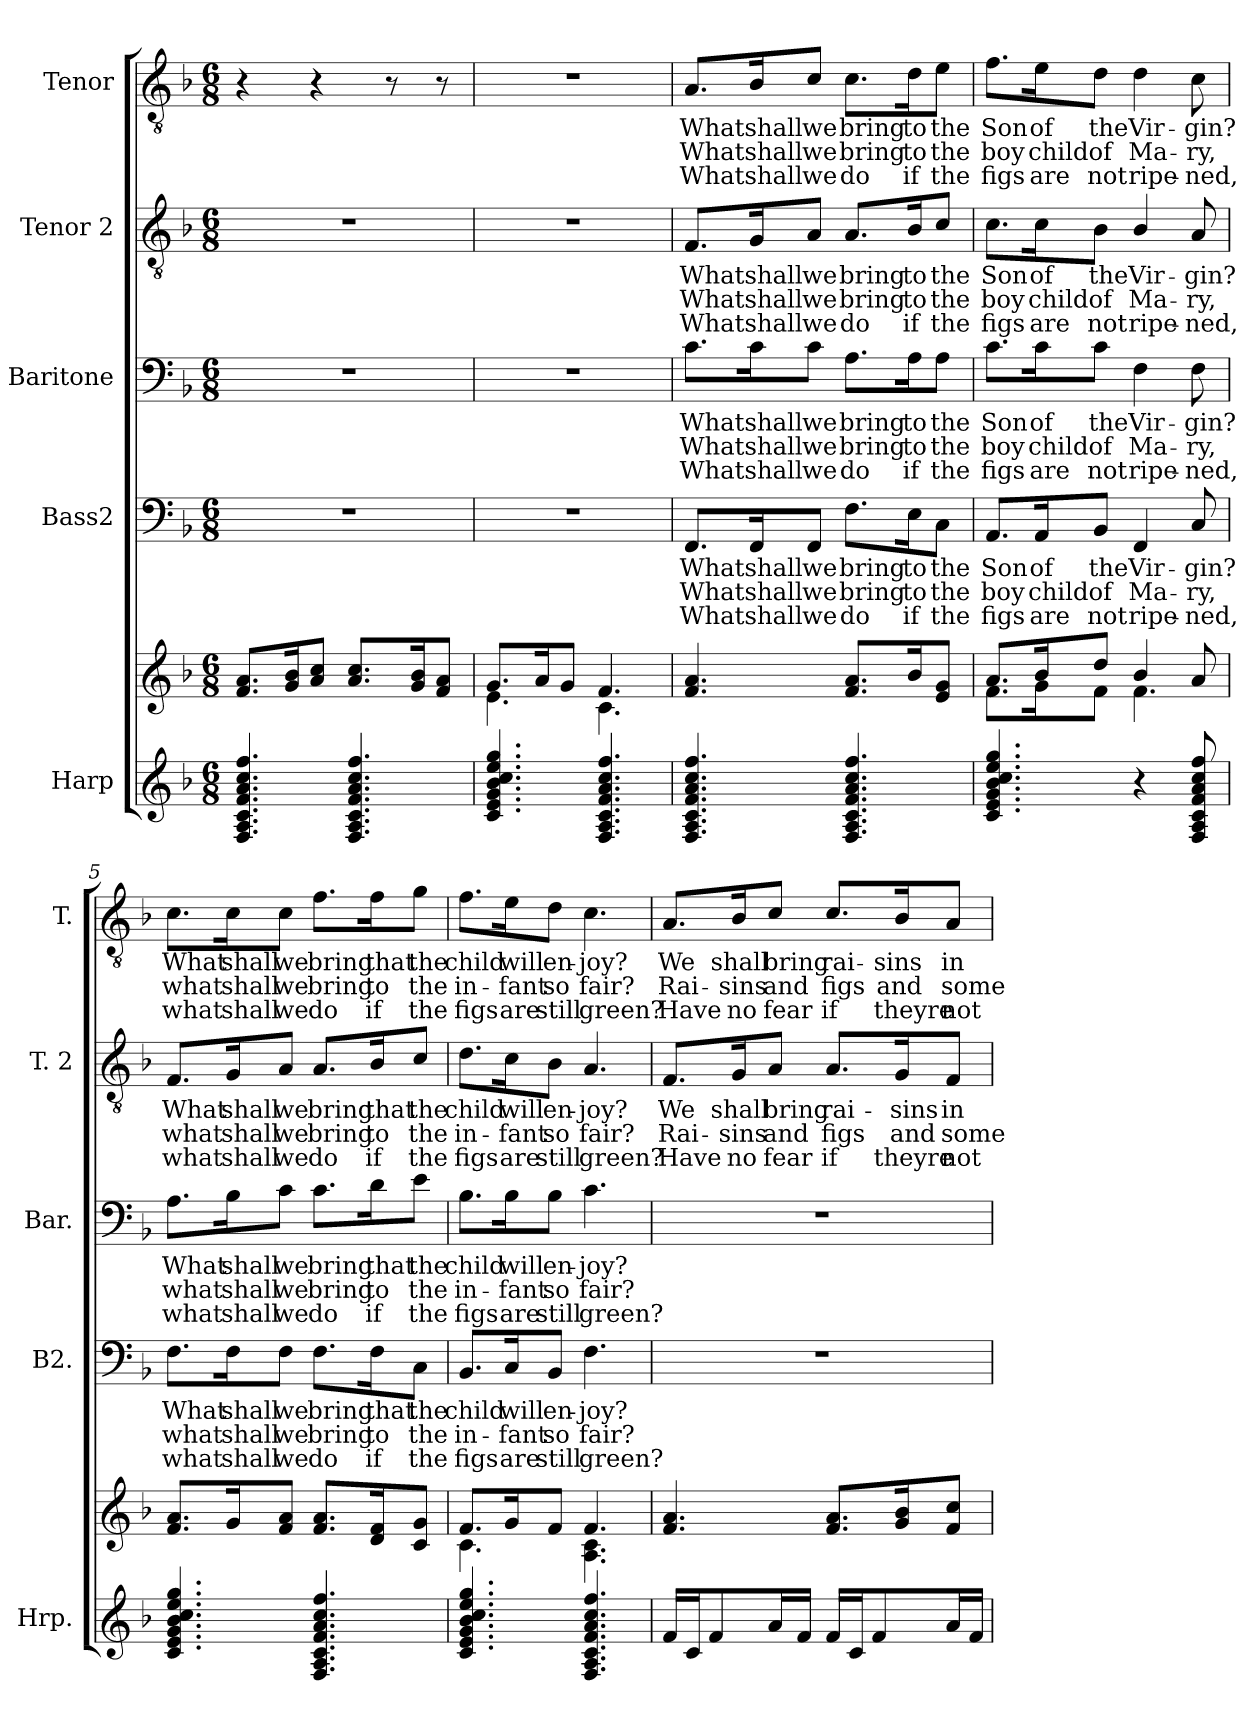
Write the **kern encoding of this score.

**kern	**kern	**kern	**text	**text	**text	**kern	**text	**text	**text	**kern	**text	**text	**text	**kern	**text	**text	**text
*part5	*part5	*part4	*part4	*part4	*part4	*part3	*part3	*part3	*part3	*part2	*part2	*part2	*part2	*part1	*part1	*part1	*part1
*staff6	*staff5	*staff4	*staff4	*staff4	*staff4	*staff3	*staff3	*staff3	*staff3	*staff2	*staff2	*staff2	*staff2	*staff1	*staff1	*staff1	*staff1
*I"Harp	*	*I"Bass2	*	*	*	*I"Baritone	*	*	*	*I"Tenor 2	*	*	*	*I"Tenor	*	*	*
*I'Hrp.	*	*I'B2.	*	*	*	*I'Bar.	*	*	*	*I'T. 2	*	*	*	*I'T.	*	*	*
*clefG2	*clefG2	*clefF4	*	*	*	*clefF4	*	*	*	*clefGv2	*	*	*	*clefGv2	*	*	*
*	*	*ITrd-7c-12	*	*	*	*	*	*	*	*	*	*	*	*	*	*	*
*k[b-]	*k[b-]	*k[b-]	*	*	*	*k[b-]	*	*	*	*k[b-]	*	*	*	*k[b-]	*	*	*
*M6/8	*M6/8	*M6/8	*	*	*	*M6/8	*	*	*	*M6/8	*	*	*	*M6/8	*	*	*
*MM72	*MM72	*MM72	*	*	*	*MM72	*	*	*	*MM72	*	*	*	*MM72	*	*	*
=1	=1	=1	=1	=1	=1	=1	=1	=1	=1	=1	=1	=1	=1	=1	=1	=1	=1
4.F/ 4.A/ 4.c/ 4.f/ 4.a/ 4.cc/ 4.ff/	8.f/ 8.a/L	2.r	.	.	.	2.r	.	.	.	2.r	.	.	.	4r	.	.	.
.	16g/ 16b-/K	.	.	.	.	.	.	.	.	.	.	.	.	.	.	.	.
.	8a/ 8cc/J	.	.	.	.	.	.	.	.	.	.	.	.	4r	.	.	.
4.F/ 4.A/ 4.c/ 4.f/ 4.a/ 4.cc/ 4.ff/	8.a/ 8.cc/L	.	.	.	.	.	.	.	.	.	.	.	.	.	.	.	.
.	.	.	.	.	.	.	.	.	.	.	.	.	.	8r	.	.	.
.	16g/ 16b-/K	.	.	.	.	.	.	.	.	.	.	.	.	.	.	.	.
.	8f/ 8a/J	.	.	.	.	.	.	.	.	.	.	.	.	8r	.	.	.
=2	=2	=2	=2	=2	=2	=2	=2	=2	=2	=2	=2	=2	=2	=2	=2	=2	=2
*	*^	*	*	*	*	*	*	*	*	*	*	*	*	*	*	*	*
4.c/ 4.e/ 4.g/ 4.b-/ 4.cc/ 4.ee/ 4.gg/	8.g/L	4.e\	2.r	.	.	.	2.r	.	.	.	2.r	.	.	.	2.r	.	.	.
.	16a/K	.	.	.	.	.	.	.	.	.	.	.	.	.	.	.	.	.
.	8g/J	.	.	.	.	.	.	.	.	.	.	.	.	.	.	.	.	.
4.F/ 4.A/ 4.c/ 4.f/ 4.a/ 4.cc/ 4.ff/	4.f/	4.c\	.	.	.	.	.	.	.	.	.	.	.	.	.	.	.	.
=3	=3	=3	=3	=3	=3	=3	=3	=3	=3	=3	=3	=3	=3	=3	=3	=3	=3	=3
!	!	!	!	!LO:LY:b	!LO:LY:b	!LO:LY:b	!	!LO:LY:b	!LO:LY:b	!LO:LY:b	!	!LO:LY:b	!LO:LY:b	!LO:LY:b	!	!LO:LY:b	!LO:LY:b	!LO:LY:b
*	*v	*v	*	*	*	*	*	*	*	*	*	*	*	*	*	*	*	*
4.F/ 4.A/ 4.c/ 4.f/ 4.a/ 4.cc/ 4.ff/	4.f/ 4.a/	8.F/L	What	What	What	8.c\L	What	What	What	8.F/L	What	What	What	8.A/L	What	What	What
!	!	!	!LO:LY:b	!LO:LY:b	!LO:LY:b	!	!LO:LY:b	!LO:LY:b	!LO:LY:b	!	!LO:LY:b	!LO:LY:b	!LO:LY:b	!	!LO:LY:b	!LO:LY:b	!LO:LY:b
.	.	16F/K	shall	shall	shall	16c\K	shall	shall	shall	16G/K	shall	shall	shall	16B-/K	shall	shall	shall
!	!	!	!LO:LY:b	!LO:LY:b	!LO:LY:b	!	!LO:LY:b	!LO:LY:b	!LO:LY:b	!	!LO:LY:b	!LO:LY:b	!LO:LY:b	!	!LO:LY:b	!LO:LY:b	!LO:LY:b
.	.	8F/J	we	we	we	8c\J	we	we	we	8A/J	we	we	we	8c/J	we	we	we
!	!	!	!LO:LY:b	!LO:LY:b	!LO:LY:b	!	!LO:LY:b	!LO:LY:b	!LO:LY:b	!	!LO:LY:b	!LO:LY:b	!LO:LY:b	!	!LO:LY:b	!LO:LY:b	!LO:LY:b
4.F/ 4.A/ 4.c/ 4.f/ 4.a/ 4.cc/ 4.ff/	8.f/ 8.a/L	8.f\L	bring	bring	do	8.A\L	bring	bring	do	8.A/L	bring	bring	do	8.c\L	bring	bring	do
!	!	!	!LO:LY:b	!LO:LY:b	!LO:LY:b	!	!LO:LY:b	!LO:LY:b	!LO:LY:b	!	!LO:LY:b	!LO:LY:b	!LO:LY:b	!	!LO:LY:b	!LO:LY:b	!LO:LY:b
.	16b-/K	16e\K	to	to	if	16A\K	to	to	if	16B-/K	to	to	if	16d\K	to	to	if
!	!	!	!LO:LY:b	!LO:LY:b	!LO:LY:b	!	!LO:LY:b	!LO:LY:b	!LO:LY:b	!	!LO:LY:b	!LO:LY:b	!LO:LY:b	!	!LO:LY:b	!LO:LY:b	!LO:LY:b
.	8e/ 8g/J	8c\J	the	the	the	8A\J	the	the	the	8c/J	the	the	the	8e\J	the	the	the
=4	=4	=4	=4	=4	=4	=4	=4	=4	=4	=4	=4	=4	=4	=4	=4	=4	=4
*	*^	*	*	*	*	*	*	*	*	*	*	*	*	*	*	*	*
!	!	!	!	!LO:LY:b	!LO:LY:b	!LO:LY:b	!	!LO:LY:b	!LO:LY:b	!LO:LY:b	!	!LO:LY:b	!LO:LY:b	!LO:LY:b	!	!LO:LY:b	!LO:LY:b	!LO:LY:b
4.c/ 4.e/ 4.g/ 4.b-/ 4.cc/ 4.ee/ 4.gg/	8.a/L	8.f\L	8.A/L	Son	boy	figs	8.c\L	Son	boy	figs	8.c\L	Son	boy	figs	8.f\L	Son	boy	figs
!	!	!	!	!LO:LY:b	!LO:LY:b	!LO:LY:b	!	!LO:LY:b	!LO:LY:b	!LO:LY:b	!	!LO:LY:b	!LO:LY:b	!LO:LY:b	!	!LO:LY:b	!LO:LY:b	!LO:LY:b
.	16b-/K	16g\K	16A/K	of	child	are	16c\K	of	child	are	16c\K	of	child	are	16e\K	of	child	are
!	!	!	!	!LO:LY:b	!LO:LY:b	!LO:LY:b	!	!LO:LY:b	!LO:LY:b	!LO:LY:b	!	!LO:LY:b	!LO:LY:b	!LO:LY:b	!	!LO:LY:b	!LO:LY:b	!LO:LY:b
.	8dd/J	8f\J	8B-/J	the	of	not	8c\J	the	of	not	8B-\J	the	of	not	8d\J	the	of	not
!	!	!	!	!LO:LY:b	!LO:LY:b	!LO:LY:b	!	!LO:LY:b	!LO:LY:b	!LO:LY:b	!	!LO:LY:b	!LO:LY:b	!LO:LY:b	!	!LO:LY:b	!LO:LY:b	!LO:LY:b
4r	4b-/	4.f\	4F/	Vir-	Ma-	ripe-	4F\	Vir-	Ma-	ripe-	4B-/	Vir-	Ma-	ripe-	4d\	Vir-	Ma-	ripe-
!	!	!	!	!LO:LY:b	!LO:LY:b	!LO:LY:b	!	!LO:LY:b	!LO:LY:b	!LO:LY:b	!	!LO:LY:b	!LO:LY:b	!LO:LY:b	!	!LO:LY:b	!LO:LY:b	!LO:LY:b
8F/ 8A/ 8c/ 8f/ 8a/ 8cc/ 8ff/	8a/	.	8c/	-gin?	-ry,	-ned,	8F\	-gin?	-ry,	-ned,	8A/	-gin?	-ry,	-ned,	8c\	-gin?	-ry,	-ned,
*	*v	*v	*	*	*	*	*	*	*	*	*	*	*	*	*	*	*	*
=5	=5	=5	=5	=5	=5	=5	=5	=5	=5	=5	=5	=5	=5	=5	=5	=5	=5
!	!	!	!LO:LY:b	!LO:LY:b	!LO:LY:b	!	!LO:LY:b	!LO:LY:b	!LO:LY:b	!	!LO:LY:b	!LO:LY:b	!LO:LY:b	!	!LO:LY:b	!LO:LY:b	!LO:LY:b
4.c/ 4.e/ 4.g/ 4.b-/ 4.cc/ 4.ee/ 4.gg/	8.f/ 8.a/L	8.f\L	What	what	what	8.A\L	What	what	what	8.F/L	What	what	what	8.c\L	What	what	what
!	!	!	!LO:LY:b	!LO:LY:b	!LO:LY:b	!	!LO:LY:b	!LO:LY:b	!LO:LY:b	!	!LO:LY:b	!LO:LY:b	!LO:LY:b	!	!LO:LY:b	!LO:LY:b	!LO:LY:b
.	16g/K	16f\K	shall	shall	shall	16B-\K	shall	shall	shall	16G/K	shall	shall	shall	16c\K	shall	shall	shall
!	!	!	!LO:LY:b	!LO:LY:b	!LO:LY:b	!	!LO:LY:b	!LO:LY:b	!LO:LY:b	!	!LO:LY:b	!LO:LY:b	!LO:LY:b	!	!LO:LY:b	!LO:LY:b	!LO:LY:b
.	8f/ 8a/J	8f\J	we	we	we	8c\J	we	we	we	8A/J	we	we	we	8c\J	we	we	we
!	!	!	!LO:LY:b	!LO:LY:b	!LO:LY:b	!	!LO:LY:b	!LO:LY:b	!LO:LY:b	!	!LO:LY:b	!LO:LY:b	!LO:LY:b	!	!LO:LY:b	!LO:LY:b	!LO:LY:b
4.F/ 4.A/ 4.c/ 4.f/ 4.a/ 4.cc/ 4.ff/	8.f/ 8.a/L	8.f\L	bring	bring	do	8.c\L	bring	bring	do	8.A/L	bring	bring	do	8.f\L	bring	bring	do
!	!	!	!LO:LY:b	!LO:LY:b	!LO:LY:b	!	!LO:LY:b	!LO:LY:b	!LO:LY:b	!	!LO:LY:b	!LO:LY:b	!LO:LY:b	!	!LO:LY:b	!LO:LY:b	!LO:LY:b
.	16d/ 16f/K	16f\K	that	to	if	16d\K	that	to	if	16B-/K	that	to	if	16f\K	that	to	if
!	!	!	!LO:LY:b	!LO:LY:b	!LO:LY:b	!	!LO:LY:b	!LO:LY:b	!LO:LY:b	!	!LO:LY:b	!LO:LY:b	!LO:LY:b	!	!LO:LY:b	!LO:LY:b	!LO:LY:b
.	8c/ 8g/J	8c\J	the	the	the	8e\J	the	the	the	8c/J	the	the	the	8g\J	the	the	the
!!LO:PB:g=z
=6	=6	=6	=6	=6	=6	=6	=6	=6	=6	=6	=6	=6	=6	=6	=6	=6	=6
*	*^	*	*	*	*	*	*	*	*	*	*	*	*	*	*	*	*
!	!	!	!	!LO:LY:b	!LO:LY:b	!LO:LY:b	!	!LO:LY:b	!LO:LY:b	!LO:LY:b	!	!LO:LY:b	!LO:LY:b	!LO:LY:b	!	!LO:LY:b	!LO:LY:b	!LO:LY:b
4.c/ 4.e/ 4.g/ 4.b-/ 4.cc/ 4.ee/ 4.gg/	8.f/L	4.c\	8.B-/L	child	in-	figs	8.B-\L	child	in-	figs	8.d\L	child	in-	figs	8.f\L	child	in-	figs
!	!	!	!	!LO:LY:b	!LO:LY:b	!LO:LY:b	!	!LO:LY:b	!LO:LY:b	!LO:LY:b	!	!LO:LY:b	!LO:LY:b	!LO:LY:b	!	!LO:LY:b	!LO:LY:b	!LO:LY:b
.	16g/K	.	16c/K	will	-fant	are	16B-\K	will	-fant	are	16c\K	will	-fant	are	16e\K	will	-fant	are
!	!	!	!	!LO:LY:b	!LO:LY:b	!LO:LY:b	!	!LO:LY:b	!LO:LY:b	!LO:LY:b	!	!LO:LY:b	!LO:LY:b	!LO:LY:b	!	!LO:LY:b	!LO:LY:b	!LO:LY:b
.	8f/J	.	8B-/J	en-	so	still	8B-\J	en-	so	still	8B-\J	en-	so	still	8d\J	en-	so	still
!	!	!	!	!LO:LY:b	!LO:LY:b	!LO:LY:b	!	!LO:LY:b	!LO:LY:b	!LO:LY:b	!	!LO:LY:b	!LO:LY:b	!LO:LY:b	!	!LO:LY:b	!LO:LY:b	!LO:LY:b
4.F/ 4.A/ 4.c/ 4.f/ 4.a/ 4.cc/ 4.ff/	4.f/	4.A\ 4.c\	4.f\	-joy?	fair?	green?	4.c\	-joy?	fair?	green?	4.A/	-joy?	fair?	green?	4.c\	-joy?	fair?	green?
=7	=7	=7	=7	=7	=7	=7	=7	=7	=7	=7	=7	=7	=7	=7	=7	=7	=7	=7
!	!	!	!	!	!	!	!	!	!	!	!	!LO:LY:b	!LO:LY:b	!LO:LY:b	!	!LO:LY:b	!LO:LY:b	!LO:LY:b
*	*v	*v	*	*	*	*	*	*	*	*	*	*	*	*	*	*	*	*
16f/LL	4.f/ 4.a/	2.r	.	.	.	2.r	.	.	.	8.F/L	We	Rai-	Have	8.A/L	We	Rai-	Have
16c/J	.	.	.	.	.	.	.	.	.	.	.	.	.	.	.	.	.
8f/	.	.	.	.	.	.	.	.	.	.	.	.	.	.	.	.	.
!	!	!	!	!	!	!	!	!	!	!	!LO:LY:b	!LO:LY:b	!LO:LY:b	!	!LO:LY:b	!LO:LY:b	!LO:LY:b
.	.	.	.	.	.	.	.	.	.	16G/K	shall	-sins	no	16B-/K	shall	-sins	no
!	!	!	!	!	!	!	!	!	!	!	!LO:LY:b	!LO:LY:b	!LO:LY:b	!	!LO:LY:b	!LO:LY:b	!LO:LY:b
16a/L	.	.	.	.	.	.	.	.	.	8A/J	bring	and	fear	8c/J	bring	and	fear
16f/JJ	.	.	.	.	.	.	.	.	.	.	.	.	.	.	.	.	.
!	!	!	!	!	!	!	!	!	!	!	!LO:LY:b	!LO:LY:b	!LO:LY:b	!	!LO:LY:b	!LO:LY:b	!LO:LY:b
16f/LL	8.f/ 8.a/L	.	.	.	.	.	.	.	.	8.A/L	rai-	figs	if	8.c/L	rai-	figs	if
16c/J	.	.	.	.	.	.	.	.	.	.	.	.	.	.	.	.	.
8f/	.	.	.	.	.	.	.	.	.	.	.	.	.	.	.	.	.
!	!	!	!	!	!	!	!	!	!	!	!LO:LY:b	!LO:LY:b	!LO:LY:b	!	!LO:LY:b	!LO:LY:b	!LO:LY:b
.	16g/ 16b-/K	.	.	.	.	.	.	.	.	16G/K	-sins	and	theyre	16B-/K	-sins	and	theyre
!	!	!	!	!	!	!	!	!	!	!	!LO:LY:b	!LO:LY:b	!LO:LY:b	!	!LO:LY:b	!LO:LY:b	!LO:LY:b
16a/L	8f/ 8cc/J	.	.	.	.	.	.	.	.	8F/J	in	some	not	8A/J	in	some	not
16f/JJ	.	.	.	.	.	.	.	.	.	.	.	.	.	.	.	.	.
=	=	=	=	=	=	=	=	=	=	=	=	=	=	=	=	=	=
*-	*-	*-	*-	*-	*-	*-	*-	*-	*-	*-	*-	*-	*-	*-	*-	*-	*-
